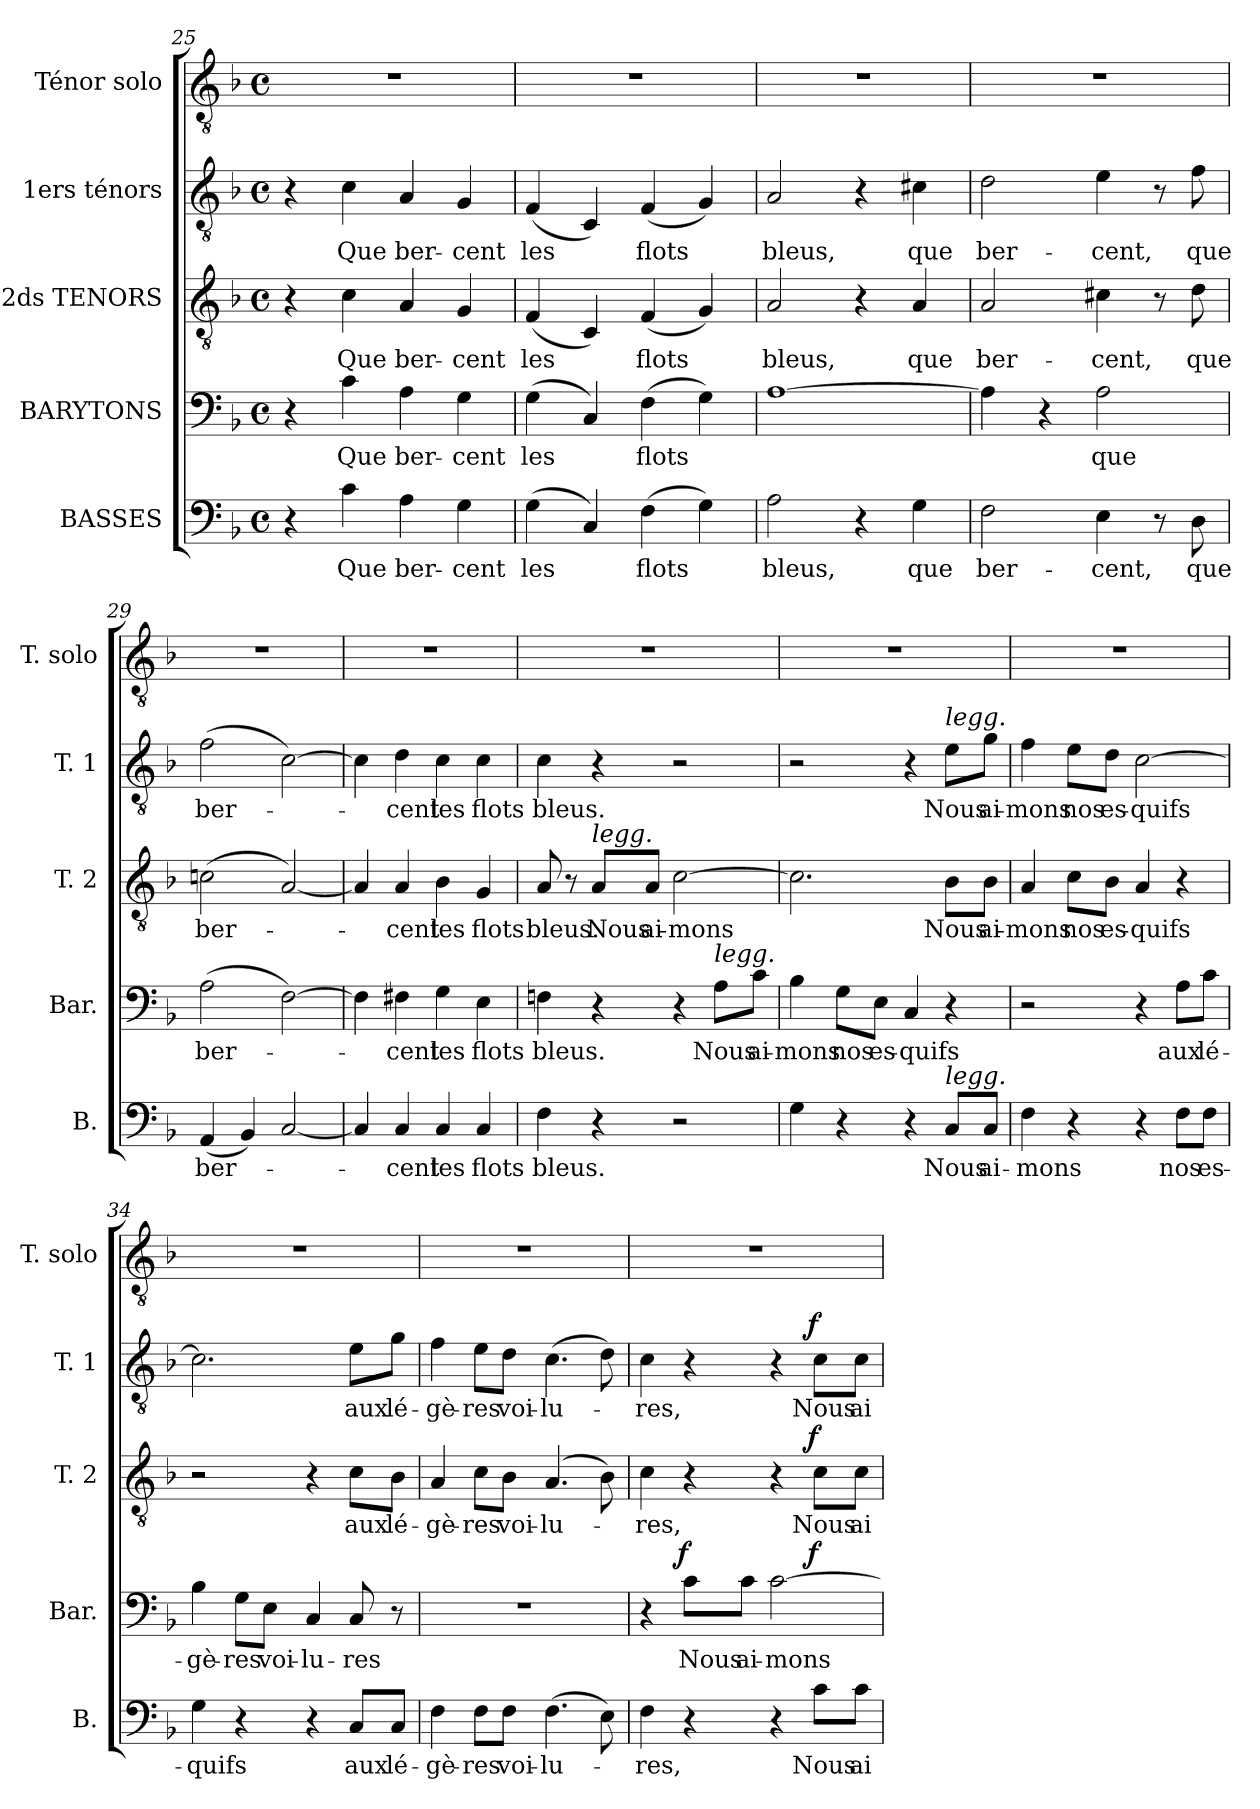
**kern	**text	**kern	**text	**dynam	**kern	**text	**dynam	**kern	**text	**dynam	**kern
*part5	*part5	*part4	*part4	*part4	*part3	*part3	*part3	*part2	*part2	*part2	*part1
*staff5	*staff5	*staff4	*staff4	*staff4	*staff3	*staff3	*staff3	*staff2	*staff2	*staff2	*staff1
*I"BASSES	*	*I"BARYTONS	*	*	*I"2ds TENORS	*	*	*I"1ers ténors	*	*	*I"Ténor solo
*I'B.	*	*I'Bar.	*	*	*I'T. 2	*	*	*I'T. 1	*	*	*I'T. solo
!!LO:LB:g=z
*clefF4	*	*clefF4	*	*	*clefGv2	*	*	*clefGv2	*	*	*clefGv2
*k[b-]	*	*k[b-]	*	*	*k[b-]	*	*	*k[b-]	*	*	*k[b-]
*F:	*	*F:	*	*	*F:	*	*	*F:	*	*	*F:
*M4/4	*	*M4/4	*	*	*M4/4	*	*	*M4/4	*	*	*M4/4
*met(c)	*	*met(c)	*	*	*met(c)	*	*	*met(c)	*	*	*met(c)
=25	=25	=25	=25	=25	=25	=25	=25	=25	=25	=25	=25
4r	.	4r	.	.	4r	.	.	4r	.	.	1r
4c\	Que	4c\	Que	.	4c\	Que	.	4c\	Que	.	.
4A\	ber-	4A\	ber-	.	4A/	ber-	.	4A/	ber-	.	.
4G\	-cent	4G\	-cent	.	4G/	-cent	.	4G/	-cent	.	.
=26	=26	=26	=26	=26	=26	=26	=26	=26	=26	=26	=26
(>4G\	les	(>4G\	les	.	(>4F/	les	.	(>4F/	les	.	1r
4C/)	.	4C/)	.	.	4C/)	.	.	4C/)	.	.	.
(>4F\	flots	(>4F\	flots	.	(<4F/	flots	.	(<4F/	flots	.	.
4G\)	.	4G\)	.	.	4G/)	.	.	4G/)	.	.	.
=27	=27	=27	=27	=27	=27	=27	=27	=27	=27	=27	=27
2A\	bleus,	[1A	.	.	2A/	bleus,	.	2A/	bleus,	.	1r
4r	.	.	.	.	4r	.	.	4r	.	.	.
4G\	que	.	.	.	4A/	que	.	4c#X\	que	.	.
=28	=28	=28	=28	=28	=28	=28	=28	=28	=28	=28	=28
2F\	ber-	4A\]	.	.	2A/	ber-	.	2d\	ber-	.	1r
.	.	4r	.	.	.	.	.	.	.	.	.
4E\	-cent,	2A\	que	.	4c#X\	-cent,	.	4e\	-cent,	.	.
8r	.	.	.	.	8r	.	.	8r	.	.	.
8D\	que	.	.	.	8d\	que	.	8f\	que	.	.
=29	=29	=29	=29	=29	=29	=29	=29	=29	=29	=29	=29
(<4AA/	ber-	(>2A\	ber-	.	(>2cn\	ber-	.	(>2f\	ber-	.	1r
4BB-/)	.	.	.	.	.	.	.	.	.	.	.
[2C/	.	[2F\)	.	.	[2A/)	.	.	[2c\)	.	.	.
!!LO:LB:g=z
=30	=30	=30	=30	=30	=30	=30	=30	=30	=30	=30	=30
4C/]	.	4F\]	.	.	4A/]	.	.	4c\]	.	.	1r
4C/	-cent	4F#X\	-cent	.	4A/	-cent	.	4d\	-cent	.	.
4C/	les	4G\	les	.	4B-\	les	.	4c\	les	.	.
4C/	flots	4E\	flots	.	4G/	flots	.	4c\	flots	.	.
=31	=31	=31	=31	=31	=31	=31	=31	=31	=31	=31	=31
4F\	bleus.	4Fn\	bleus.	.	8A/	bleus.	.	4c\	bleus.	.	1r
.	.	.	.	.	8r	.	.	.	.	.	.
!	!	!	!	!	!LO:TX:a:i:t=legg.	!	!	!	!	!	!
4r	.	4r	.	.	8A/L	Nous	.	4r	.	.	.
.	.	.	.	.	8A/J	ai-	.	.	.	.	.
2r	.	4r	.	.	[2c\	-mons	.	2r	.	.	.
!	!	!LO:TX:a:i:t=legg.	!	!	!	!	!	!	!	!	!
.	.	8A\L	Nous	.	.	.	.	.	.	.	.
.	.	8c\J	ai-	.	.	.	.	.	.	.	.
=32	=32	=32	=32	=32	=32	=32	=32	=32	=32	=32	=32
4G\	.	4B-\	-mons	.	2.c\]	.	.	2r	.	.	1r
4r	.	8G\L	nos	.	.	.	.	.	.	.	.
.	.	8E\J	es-	.	.	.	.	.	.	.	.
4r	.	4C/	-quifs	.	.	.	.	4r	.	.	.
!	!	!	!	!	!	!	!	!LO:TX:a:i:t=legg.	!	!	!
!LO:TX:a:i:t=legg.	!	!	!	!	!	!	!	!	!	!	!
8C/L	Nous	4r	.	.	8B-\L	Nous	.	8e\L	Nous	.	.
8C/J	ai-	.	.	.	8B-\J	ai-	.	8g\J	ai-	.	.
!!LO:PB:g=z
=33	=33	=33	=33	=33	=33	=33	=33	=33	=33	=33	=33
4F\	-mons	2r	.	.	4A/	-mons	.	4f\	-mons	.	1r
4r	.	.	.	.	8c\L	nos	.	8e\L	nos	.	.
.	.	.	.	.	8B-\J	es-	.	8d\J	es-	.	.
4r	.	4r	.	.	4A/	-quifs	.	[2c\	-quifs	.	.
8F\L	nos	8A\L	aux	.	4r	.	.	.	.	.	.
8F\J	es-	8c\J	lé-	.	.	.	.	.	.	.	.
=34	=34	=34	=34	=34	=34	=34	=34	=34	=34	=34	=34
4G\	-quifs	4B-\	-gè-	.	2r	.	.	2.c\]	.	.	1r
4r	.	8G\L	-res	.	.	.	.	.	.	.	.
.	.	8E\J	voi-	.	.	.	.	.	.	.	.
4r	.	4C/	-lu-	.	4r	.	.	.	.	.	.
8C/L	aux	8C/	-res	.	8c\L	aux	.	8e\L	aux	.	.
8C/J	lé-	8r	.	.	8B-\J	lé-	.	8g\J	lé-	.	.
=35	=35	=35	=35	=35	=35	=35	=35	=35	=35	=35	=35
4F\	-gè-	1r	.	.	4A/	-gè-	.	4f\	-gè-	.	1r
8F\L	-res	.	.	.	8c\L	-res	.	8e\L	-res	.	.
8F\J	voi-	.	.	.	8B-\J	voi-	.	8d\J	voi-	.	.
(>4.F\	-lu-	.	.	.	(>4.A/	-lu-	.	(>4.c\	-lu-	.	.
8E\)	.	.	.	.	8B-\)	.	.	8d\)	.	.	.
!!LO:LB:g=z
=36	=36	=36	=36	=36	=36	=36	=36	=36	=36	=36	=36
*	*	*^	*	*	*	*	*	*	*	*	*
4F\	-res,	4r	2.ryy	.	.	4c\	-res,	.	4c\	-res,	.	1r
!	!	!	!	!	!LO:DY:a:cj	!	!	!	!	!	!	!
4r	.	8c\L	.	Nous	f	4r	.	.	4r	.	.	.
.	.	8c\J	.	ai-	.	.	.	.	.	.	.	.
4r	.	[2c\	.	-mons	.	4r	.	.	4r	.	.	.
!	!	!	!	!	!LO:DY:b:cj	!	!	!LO:DY:a:cj	!	!	!LO:DY:a:cj	!
8c\L	Nous	.	4ryy	.	f	8c\L	Nous	f	8c\L	Nous	f	.
8c\J	ai-	.	.	.	.	8c\J	ai-	.	8c\J	ai-	.	.
*	*	*v	*v	*	*	*	*	*	*	*	*	*
=	=	=	=	=	=	=	=	=	=	=	=
*-	*-	*-	*-	*-	*-	*-	*-	*-	*-	*-	*-
